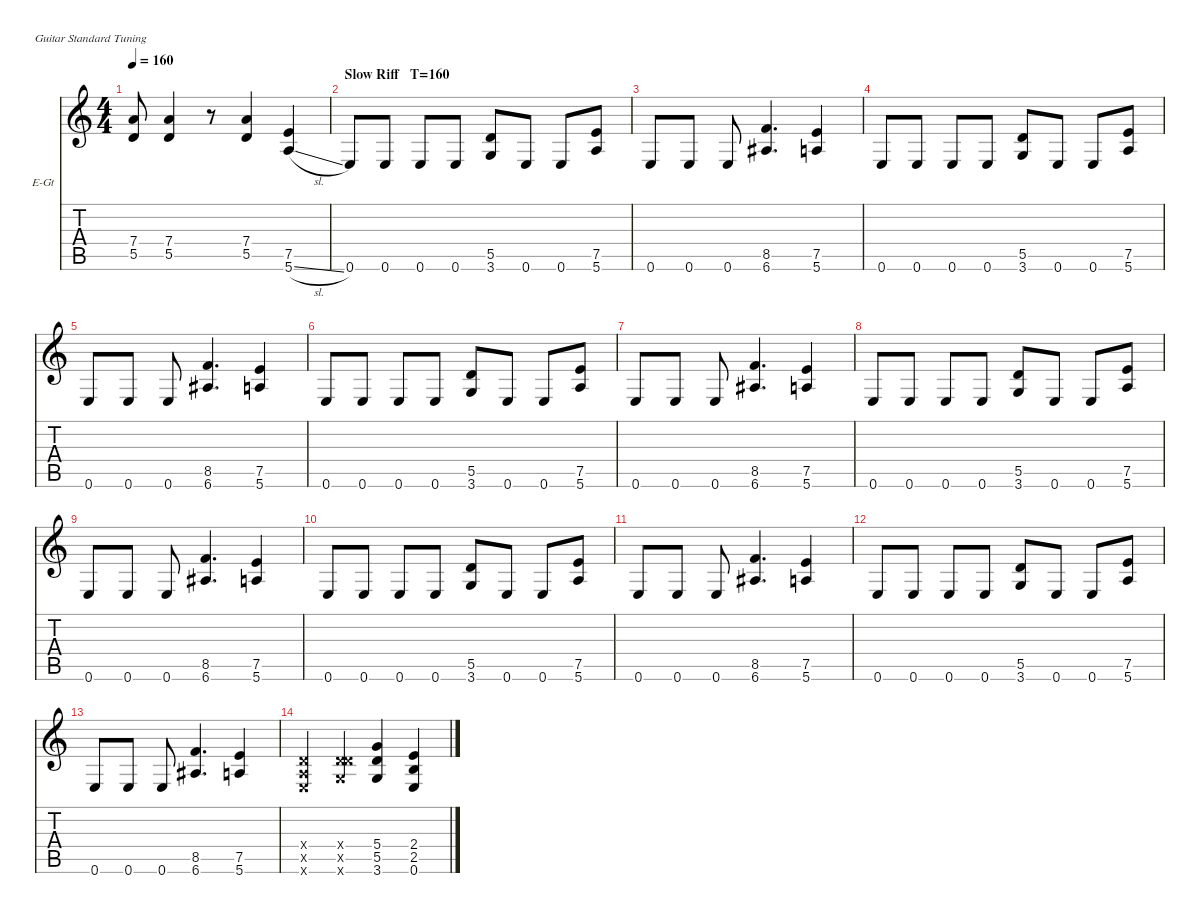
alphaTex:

\hideDynamics
\bracketExtendMode nobrackets
\firstSystemTrackNameOrientation horizontal
\otherSystemsTrackNameOrientation horizontal
\track ("Guitar 1" "E-Gt") {instrument distortionguitar}
\staff {score tabs}
\tuning (E4 B3 G3 D3 A2 E2)
\ts (4 4)
\tempo 160
\clef g2
\ks c
(7.4 5.5).8{dy f beam Up} (7.4 5.5).4{beam Up} r.8{beam Up} (7.4 5.5).4{beam Up} (7.5 5.6{sl}).4{beam Up} |
\section ("" "Slow Riff   T=160")
0.6.8{beam Up} 0.6.8{beam Up} 0.6.8{beam Up} 0.6.8{beam Up} (5.5 3.6).8{beam Up} 0.6.8{beam Up} 0.6.8{beam Up} (7.5 5.6).8{beam Up} |
0.6.8{beam Up} 0.6.8{beam Up} 0.6.8{beam Up} (8.5 6.6{acc #}).4{d beam Up} (7.5 5.6).4{beam Up} |
0.6.8{beam Up} 0.6.8{beam Up} 0.6.8{beam Up} 0.6.8{beam Up} (5.5 3.6).8{beam Up} 0.6.8{beam Up} 0.6.8{beam Up} (7.5 5.6).8{beam Up} |
0.6.8{beam Up} 0.6.8{beam Up} 0.6.8{beam Up} (8.5 6.6{acc #}).4{d beam Up} (7.5 5.6).4{beam Up} |
0.6.8{beam Up} 0.6.8{beam Up} 0.6.8{beam Up} 0.6.8{beam Up} (5.5 3.6).8{beam Up} 0.6.8{beam Up} 0.6.8{beam Up} (7.5 5.6).8{beam Up} |
0.6.8{beam Up} 0.6.8{beam Up} 0.6.8{beam Up} (8.5 6.6{acc #}).4{d beam Up} (7.5 5.6).4{beam Up} |
0.6.8{beam Up} 0.6.8{beam Up} 0.6.8{beam Up} 0.6.8{beam Up} (5.5 3.6).8{beam Up} 0.6.8{beam Up} 0.6.8{beam Up} (7.5 5.6).8{beam Up} |
0.6.8{beam Up} 0.6.8{beam Up} 0.6.8{beam Up} (8.5 6.6{acc #}).4{d beam Up} (7.5 5.6).4{beam Up} |
0.6.8{beam Up} 0.6.8{beam Up} 0.6.8{beam Up} 0.6.8{beam Up} (5.5 3.6).8{beam Up} 0.6.8{beam Up} 0.6.8{beam Up} (7.5 5.6).8{beam Up} |
0.6.8{beam Up} 0.6.8{beam Up} 0.6.8{beam Up} (8.5 6.6{acc #}).4{d beam Up} (7.5 5.6).4{beam Up} |
0.6.8{beam Up} 0.6.8{beam Up} 0.6.8{beam Up} 0.6.8{beam Up} (5.5 3.6).8{beam Up} 0.6.8{beam Up} 0.6.8{beam Up} (7.5 5.6).8{beam Up} |
0.6.8{beam Up} 0.6.8{beam Up} 0.6.8{beam Up} (8.5 6.6{acc #}).4{d beam Up} (7.5 5.6).4{beam Up} |
(0.4{x} 0.5{x} 0.6{x}).4{beam Up} (0.4{x} 5.5{x} 3.6{x}).4{beam Up} (5.4 5.5 3.6).4{beam Up} (2.4 2.5 0.6).4{beam Up}
